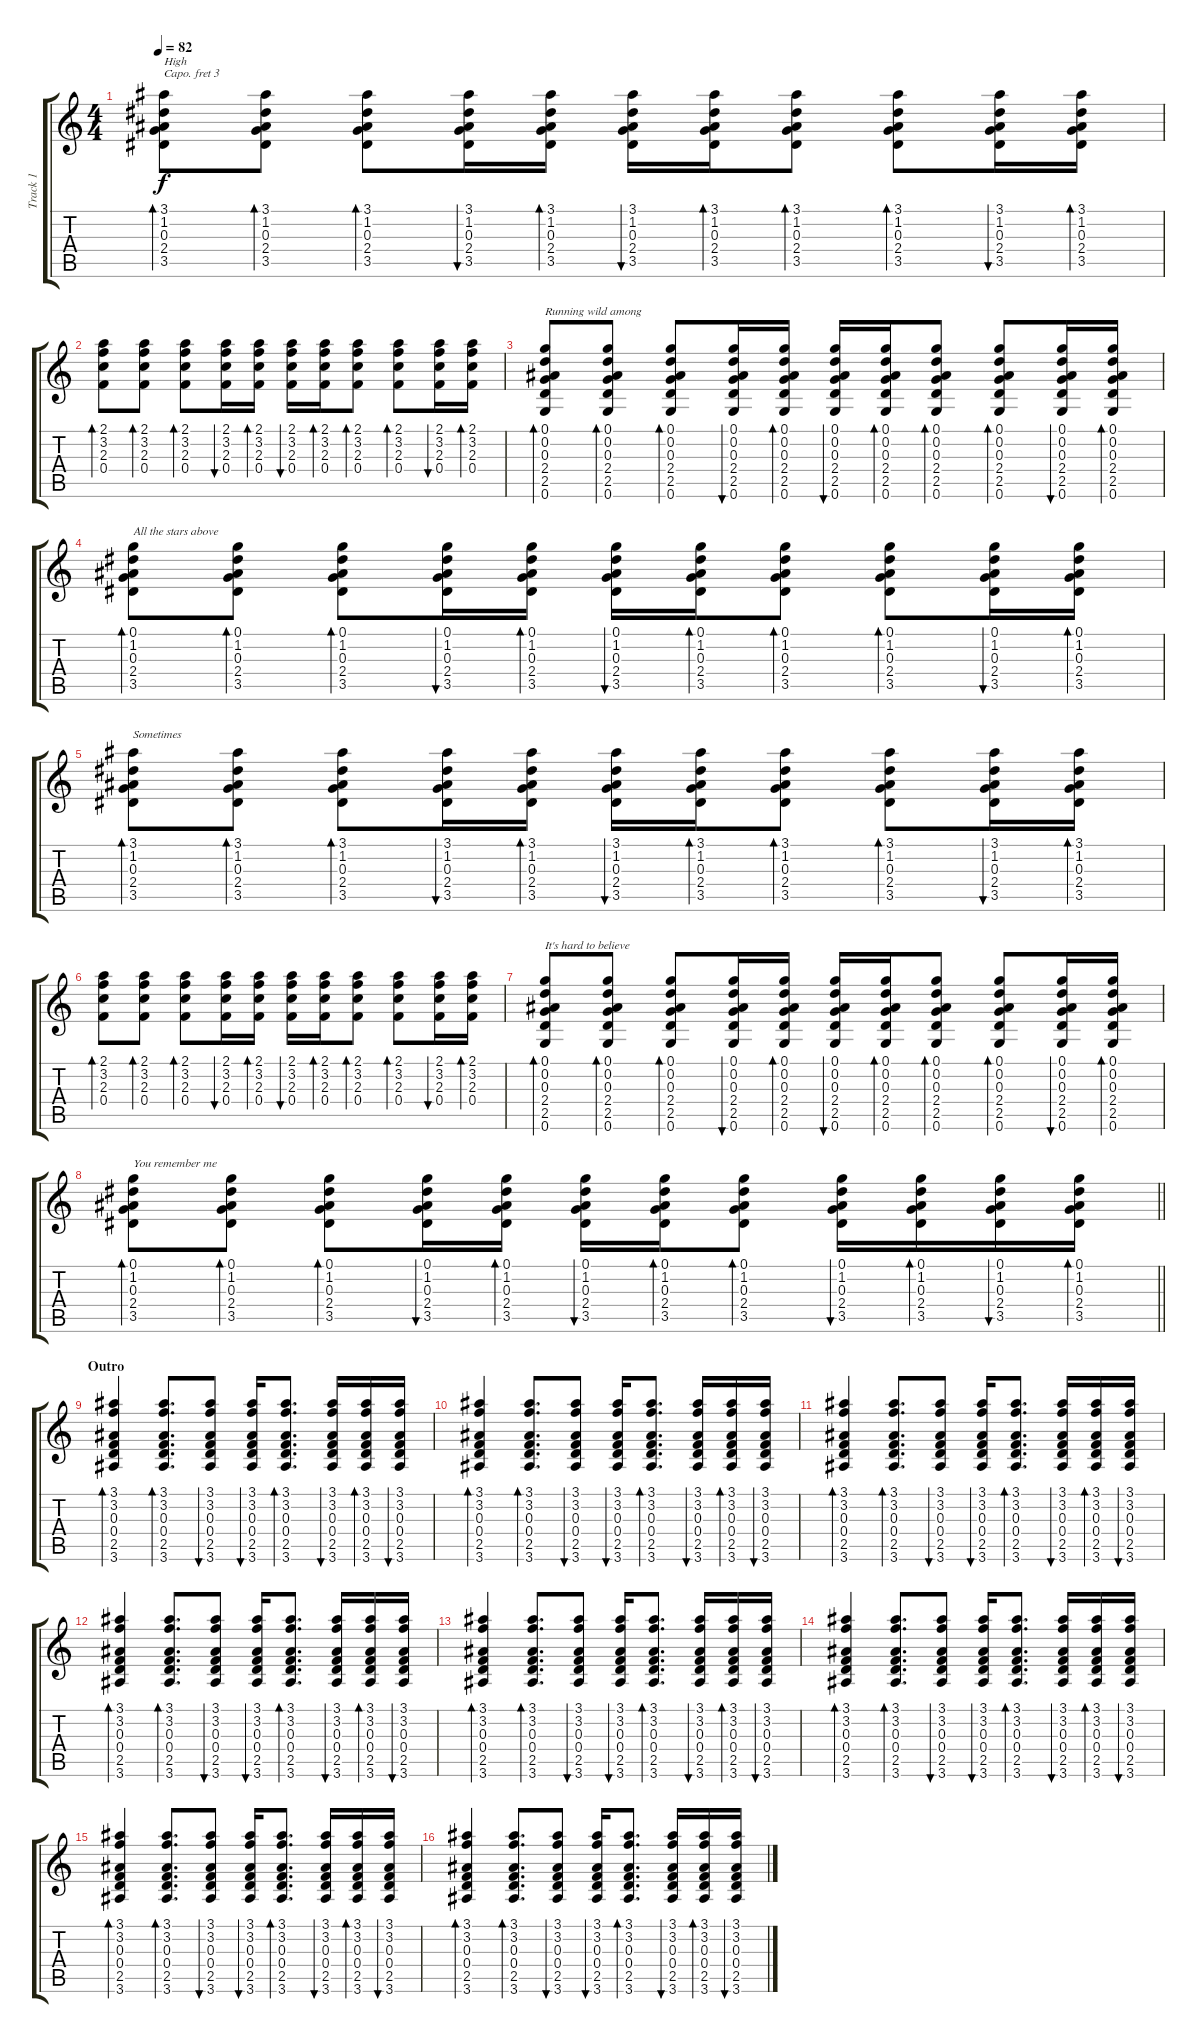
\track ("Track 1" "Track 1") {instrument acousticguitarnylon}
\staff {score tabs}
\capo 3
\tuning (E4 B3 G3 D3 A2 E2) {hide}
\ts (4 4)
\tempo 82
\clef g2
\ks c
(3.1 1.2 0.3 2.4 3.5).8{bd 30 txt "High" dy f} (3.1 1.2 0.3 2.4 3.5).8{bd 30} (3.1 1.2 0.3 2.4 3.5).8{bd 30} (3.1 1.2 0.3 2.4 3.5).16{bu 30} (3.1 1.2 0.3 2.4 3.5).16{bd 30} (3.1 1.2 0.3 2.4 3.5).16{bu 30} (3.1 1.2 0.3 2.4 3.5).16{bd 30} (3.1 1.2 0.3 2.4 3.5).8{bd 30} (3.1 1.2 0.3 2.4 3.5).8{bd 30} (3.1 1.2 0.3 2.4 3.5).16{bu 30} (3.1 1.2 0.3 2.4 3.5).16{bd 30} |
(2.1 3.2 2.3 0.4).8{bd 30} (2.1 3.2 2.3 0.4).8{bd 30} (2.1 3.2 2.3 0.4).8{bd 30} (2.1 3.2 2.3 0.4).16{bu 30} (2.1 3.2 2.3 0.4).16{bd 30} (2.1 3.2 2.3 0.4).16{bu 30} (2.1 3.2 2.3 0.4).16{bd 30} (2.1 3.2 2.3 0.4).8{bd 30} (2.1 3.2 2.3 0.4).8{bd 30} (2.1 3.2 2.3 0.4).16{bu 30} (2.1 3.2 2.3 0.4).16{bd 30} |
(0.1 0.2 0.3 2.4 2.5 0.6).8{bd 30 txt "Running wild among"} (0.1 0.2 0.3 2.4 2.5 0.6).8{bd 30} (0.1 0.2 0.3 2.4 2.5 0.6).8{bd 30} (0.1 0.2 0.3 2.4 2.5 0.6).16{bu 30} (0.1 0.2 0.3 2.4 2.5 0.6).16{bd 30} (0.1 0.2 0.3 2.4 2.5 0.6).16{bu 30} (0.1 0.2 0.3 2.4 2.5 0.6).16{bd 30} (0.1 0.2 0.3 2.4 2.5 0.6).8{bd 30} (0.1 0.2 0.3 2.4 2.5 0.6).8{bd 30} (0.1 0.2 0.3 2.4 2.5 0.6).16{bu 30} (0.1 0.2 0.3 2.4 2.5 0.6).16{bd 30} |
(0.1 1.2 0.3 2.4 3.5).8{bd 30 txt "All the stars above"} (0.1 1.2 0.3 2.4 3.5).8{bd 30} (0.1 1.2 0.3 2.4 3.5).8{bd 30} (0.1 1.2 0.3 2.4 3.5).16{bu 30} (0.1 1.2 0.3 2.4 3.5).16{bd 30} (0.1 1.2 0.3 2.4 3.5).16{bu 30} (0.1 1.2 0.3 2.4 3.5).16{bd 30} (0.1 1.2 0.3 2.4 3.5).8{bd 30} (0.1 1.2 0.3 2.4 3.5).8{bd 30} (0.1 1.2 0.3 2.4 3.5).16{bu 30} (0.1 1.2 0.3 2.4 3.5).16{bd 30} |
(3.1 1.2 0.3 2.4 3.5).8{bd 30 txt "Sometimes"} (3.1 1.2 0.3 2.4 3.5).8{bd 30} (3.1 1.2 0.3 2.4 3.5).8{bd 30} (3.1 1.2 0.3 2.4 3.5).16{bu 30} (3.1 1.2 0.3 2.4 3.5).16{bd 30} (3.1 1.2 0.3 2.4 3.5).16{bu 30} (3.1 1.2 0.3 2.4 3.5).16{bd 30} (3.1 1.2 0.3 2.4 3.5).8{bd 30} (3.1 1.2 0.3 2.4 3.5).8{bd 30} (3.1 1.2 0.3 2.4 3.5).16{bu 30} (3.1 1.2 0.3 2.4 3.5).16{bd 30} |
(2.1 3.2 2.3 0.4).8{bd 30} (2.1 3.2 2.3 0.4).8{bd 30} (2.1 3.2 2.3 0.4).8{bd 30} (2.1 3.2 2.3 0.4).16{bu 30} (2.1 3.2 2.3 0.4).16{bd 30} (2.1 3.2 2.3 0.4).16{bu 30} (2.1 3.2 2.3 0.4).16{bd 30} (2.1 3.2 2.3 0.4).8{bd 30} (2.1 3.2 2.3 0.4).8{bd 30} (2.1 3.2 2.3 0.4).16{bu 30} (2.1 3.2 2.3 0.4).16{bd 30} |
(0.1 0.2 0.3 2.4 2.5 0.6).8{bd 30 txt "It's hard to believe"} (0.1 0.2 0.3 2.4 2.5 0.6).8{bd 30} (0.1 0.2 0.3 2.4 2.5 0.6).8{bd 30} (0.1 0.2 0.3 2.4 2.5 0.6).16{bu 30} (0.1 0.2 0.3 2.4 2.5 0.6).16{bd 30} (0.1 0.2 0.3 2.4 2.5 0.6).16{bu 30} (0.1 0.2 0.3 2.4 2.5 0.6).16{bd 30} (0.1 0.2 0.3 2.4 2.5 0.6).8{bd 30} (0.1 0.2 0.3 2.4 2.5 0.6).8{bd 30} (0.1 0.2 0.3 2.4 2.5 0.6).16{bu 30} (0.1 0.2 0.3 2.4 2.5 0.6).16{bd 30} |
\barLineRight lightlight
(0.1 1.2 0.3 2.4 3.5).8{bd 30 txt "You remember me"} (0.1 1.2 0.3 2.4 3.5).8{bd 30} (0.1 1.2 0.3 2.4 3.5).8{bd 30} (0.1 1.2 0.3 2.4 3.5).16{bu 30} (0.1 1.2 0.3 2.4 3.5).16{bd 30} (0.1 1.2 0.3 2.4 3.5).16{bu 30} (0.1 1.2 0.3 2.4 3.5).16{bd 30} (0.1 1.2 0.3 2.4 3.5).8{bd 30} (0.1 1.2 0.3 2.4 3.5).16{bu 30} (0.1 1.2 0.3 2.4 3.5).16{bd 30} (0.1 1.2 0.3 2.4 3.5).16{bu 30} (0.1 1.2 0.3 2.4 3.5).16{bd 30} |
\section ("" "Outro")
(3.1 3.2 0.3 0.4 2.5 3.6).4{bd 30} (3.1 3.2 0.3 0.4 2.5 3.6).8{d bd 30} (3.1 3.2 0.3 0.4 2.5 3.6).8{bu 30} (3.1 3.2 0.3 0.4 2.5 3.6).16{bu 30} (3.1 3.2 0.3 0.4 2.5 3.6).8{d bd 30} (3.1 3.2 0.3 0.4 2.5 3.6).16{bu 30} (3.1 3.2 0.3 0.4 2.5 3.6).16{bd 30} (3.1 3.2 0.3 0.4 2.5 3.6).16{bu 30} |
(3.1 3.2 0.3 0.4 2.5 3.6).4{bd 30} (3.1 3.2 0.3 0.4 2.5 3.6).8{d bd 30} (3.1 3.2 0.3 0.4 2.5 3.6).8{bu 30} (3.1 3.2 0.3 0.4 2.5 3.6).16{bu 30} (3.1 3.2 0.3 0.4 2.5 3.6).8{d bd 30} (3.1 3.2 0.3 0.4 2.5 3.6).16{bu 30} (3.1 3.2 0.3 0.4 2.5 3.6).16{bd 30} (3.1 3.2 0.3 0.4 2.5 3.6).16{bu 30} |
(3.1 3.2 0.3 0.4 2.5 3.6).4{bd 30} (3.1 3.2 0.3 0.4 2.5 3.6).8{d bd 30} (3.1 3.2 0.3 0.4 2.5 3.6).8{bu 30} (3.1 3.2 0.3 0.4 2.5 3.6).16{bu 30} (3.1 3.2 0.3 0.4 2.5 3.6).8{d bd 30} (3.1 3.2 0.3 0.4 2.5 3.6).16{bu 30} (3.1 3.2 0.3 0.4 2.5 3.6).16{bd 30} (3.1 3.2 0.3 0.4 2.5 3.6).16{bu 30} |
(3.1 3.2 0.3 0.4 2.5 3.6).4{bd 30} (3.1 3.2 0.3 0.4 2.5 3.6).8{d bd 30} (3.1 3.2 0.3 0.4 2.5 3.6).8{bu 30} (3.1 3.2 0.3 0.4 2.5 3.6).16{bu 30} (3.1 3.2 0.3 0.4 2.5 3.6).8{d bd 30} (3.1 3.2 0.3 0.4 2.5 3.6).16{bu 30} (3.1 3.2 0.3 0.4 2.5 3.6).16{bd 30} (3.1 3.2 0.3 0.4 2.5 3.6).16{bu 30} |
(3.1 3.2 0.3 0.4 2.5 3.6).4{bd 30} (3.1 3.2 0.3 0.4 2.5 3.6).8{d bd 30} (3.1 3.2 0.3 0.4 2.5 3.6).8{bu 30} (3.1 3.2 0.3 0.4 2.5 3.6).16{bu 30} (3.1 3.2 0.3 0.4 2.5 3.6).8{d bd 30} (3.1 3.2 0.3 0.4 2.5 3.6).16{bu 30} (3.1 3.2 0.3 0.4 2.5 3.6).16{bd 30} (3.1 3.2 0.3 0.4 2.5 3.6).16{bu 30} |
(3.1 3.2 0.3 0.4 2.5 3.6).4{bd 30} (3.1 3.2 0.3 0.4 2.5 3.6).8{d bd 30} (3.1 3.2 0.3 0.4 2.5 3.6).8{bu 30} (3.1 3.2 0.3 0.4 2.5 3.6).16{bu 30} (3.1 3.2 0.3 0.4 2.5 3.6).8{d bd 30} (3.1 3.2 0.3 0.4 2.5 3.6).16{bu 30} (3.1 3.2 0.3 0.4 2.5 3.6).16{bd 30} (3.1 3.2 0.3 0.4 2.5 3.6).16{bu 30} |
(3.1 3.2 0.3 0.4 2.5 3.6).4{bd 30} (3.1 3.2 0.3 0.4 2.5 3.6).8{d bd 30} (3.1 3.2 0.3 0.4 2.5 3.6).8{bu 30} (3.1 3.2 0.3 0.4 2.5 3.6).16{bu 30} (3.1 3.2 0.3 0.4 2.5 3.6).8{d bd 30} (3.1 3.2 0.3 0.4 2.5 3.6).16{bu 30} (3.1 3.2 0.3 0.4 2.5 3.6).16{bd 30} (3.1 3.2 0.3 0.4 2.5 3.6).16{bu 30} |
(3.1 3.2 0.3 0.4 2.5 3.6).4{bd 30} (3.1 3.2 0.3 0.4 2.5 3.6).8{d bd 30} (3.1 3.2 0.3 0.4 2.5 3.6).8{bu 30} (3.1 3.2 0.3 0.4 2.5 3.6).16{bu 30} (3.1 3.2 0.3 0.4 2.5 3.6).8{d bd 30} (3.1 3.2 0.3 0.4 2.5 3.6).16{bu 30} (3.1 3.2 0.3 0.4 2.5 3.6).16{bd 30} (3.1 3.2 0.3 0.4 2.5 3.6).16{bu 30}
